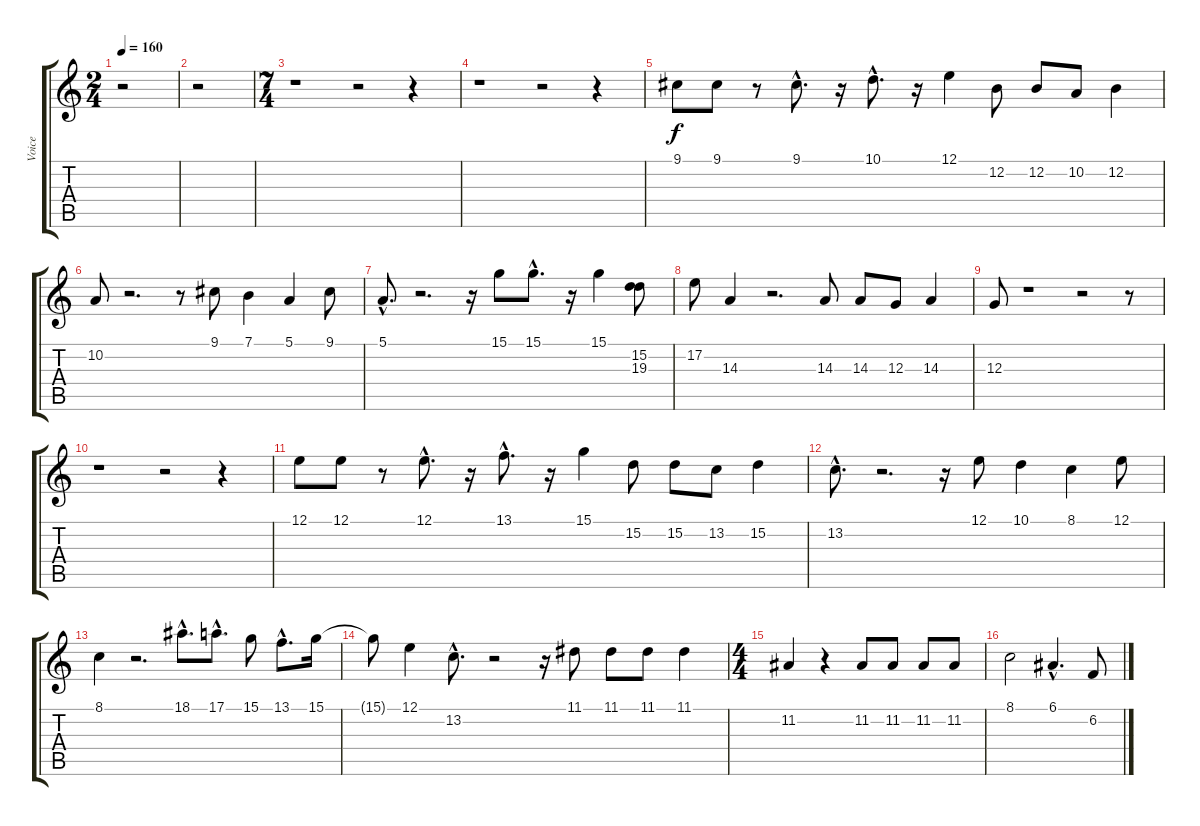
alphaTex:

\track ("Voice" "Voice") {instrument voiceoohs}
\staff {score tabs}
\tuning (E4 B3 G3 D3 A2 E2) {hide}
\ts (2 4)
\tempo 160
\clef g2
\ks c
r.2{dy f instrument voiceoohs} |
r.2 |
\ts (7 4)
r.1 r.2 r.4 |
r.1 r.2 r.4 |
9.1.8 9.1.8 r.8 9.1{hac}.8{d} r.16 10.1{hac}.8{d} r.16 12.1.4 12.2.8 12.2.8 10.2.8 12.2.4 |
10.2.8 r.2{d} r.8 9.1.8 7.1.4 5.1.4 9.1.8 |
5.1{hac}.8{d} r.2{d} r.16 15.1.8 15.1{hac}.8{d} r.16 15.1.4 (15.2 19.3).8 |
17.2.8 14.3.4 r.2{d} 14.3.8 14.3.8 12.3.8 14.3.4 |
12.3.8 r.1 r.2 r.8 |
r.1 r.2 r.4 |
12.1.8 12.1.8 r.8 12.1{hac}.8{d} r.16 13.1{hac}.8{d} r.16 15.1.4 15.2.8 15.2.8 13.2.8 15.2.4 |
13.2{hac}.8{d} r.2{d} r.16 12.1.8 10.1.4 8.1.4 12.1.8 |
8.1.4 r.2{d} 18.1{hac}.8{d} 17.1{hac}.8{d} 15.1.8 13.1{hac}.8{d} 15.1.16 |
15.1{t}.8 12.1.4 13.2{hac}.8{d} r.2 r.16 11.1.8 11.1.8 11.1.8 11.1.4 |
\ts (4 4)
11.2.4 r.4 11.2.8 11.2.8 11.2.8 11.2.8 |
8.1.2 6.1{hac}.4{d} 6.2.8
